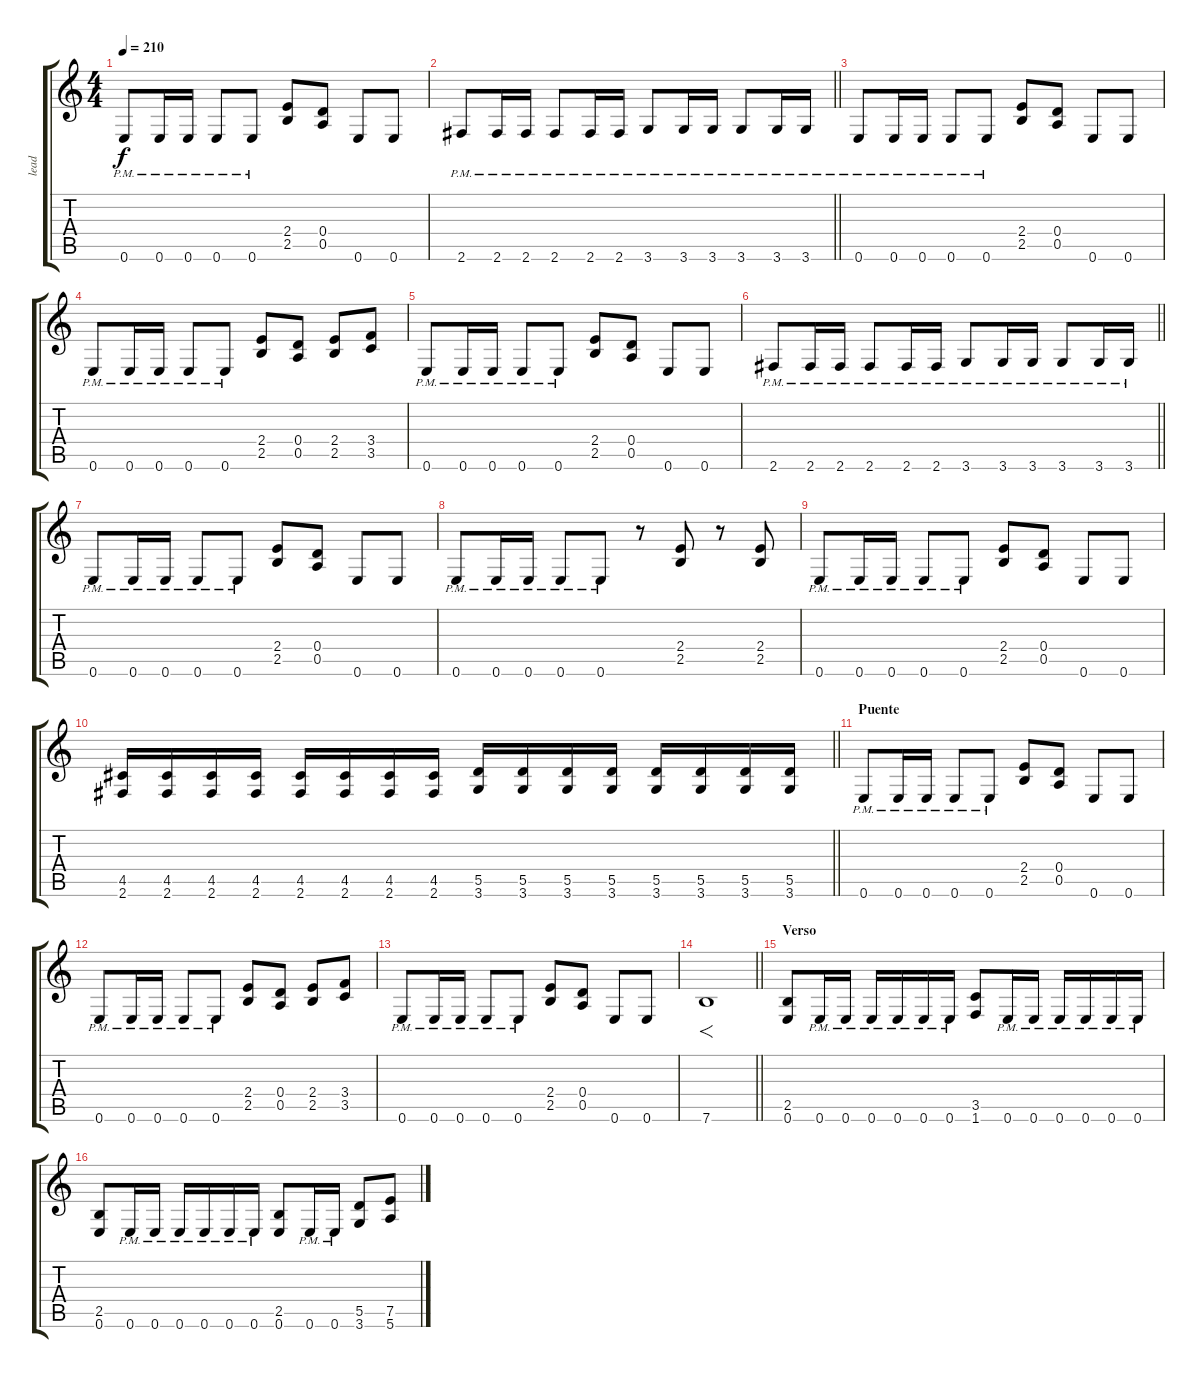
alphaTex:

\track ("lead" "lead") {instrument distortionguitar}
\staff {score tabs}
\tuning (E4 B3 G3 D3 A2 E2) {hide}
\ts (4 4)
\tempo 210
\clef g2
\ks c
0.6{pm}.8{dy f} 0.6{pm}.16 0.6{pm}.16 0.6{pm}.8 0.6{pm}.8 (2.4 2.5).8 (0.4 0.5).8 0.6.8 0.6.8 |
\barLineRight lightlight
2.6{pm}.8 2.6{pm}.16 2.6{pm}.16 2.6{pm}.8 2.6{pm}.16 2.6{pm}.16 3.6{pm}.8 3.6{pm}.16 3.6{pm}.16 3.6{pm}.8 3.6{pm}.16 3.6{pm}.16 |
0.6{pm}.8 0.6{pm}.16 0.6{pm}.16 0.6{pm}.8 0.6{pm}.8 (2.4 2.5).8 (0.4 0.5).8 0.6.8 0.6.8 |
0.6{pm}.8 0.6{pm}.16 0.6{pm}.16 0.6{pm}.8 0.6{pm}.8 (2.4 2.5).8 (0.4 0.5).8 (2.4 2.5).8 (3.4 3.5).8 |
0.6{pm}.8 0.6{pm}.16 0.6{pm}.16 0.6{pm}.8 0.6{pm}.8 (2.4 2.5).8 (0.4 0.5).8 0.6.8 0.6.8 |
\barLineRight lightlight
2.6{pm}.8 2.6{pm}.16 2.6{pm}.16 2.6{pm}.8 2.6{pm}.16 2.6{pm}.16 3.6{pm}.8 3.6{pm}.16 3.6{pm}.16 3.6{pm}.8 3.6{pm}.16 3.6{pm}.16 |
0.6{pm}.8 0.6{pm}.16 0.6{pm}.16 0.6{pm}.8 0.6{pm}.8 (2.4 2.5).8 (0.4 0.5).8 0.6.8 0.6.8 |
0.6{pm}.8 0.6{pm}.16 0.6{pm}.16 0.6{pm}.8 0.6{pm}.8 r.8 (2.4 2.5).8 r.8 (2.4 2.5).8 |
0.6{pm}.8 0.6{pm}.16 0.6{pm}.16 0.6{pm}.8 0.6{pm}.8 (2.4 2.5).8 (0.4 0.5).8 0.6.8 0.6.8 |
\barLineRight lightlight
(4.5 2.6).16 (4.5 2.6).16 (4.5 2.6).16 (4.5 2.6).16 (4.5 2.6).16 (4.5 2.6).16 (4.5 2.6).16 (4.5 2.6).16 (5.5 3.6).16 (5.5 3.6).16 (5.5 3.6).16 (5.5 3.6).16 (5.5 3.6).16 (5.5 3.6).16 (5.5 3.6).16 (5.5 3.6).16 |
\section ("" "Puente")
0.6{pm}.8 0.6{pm}.16 0.6{pm}.16 0.6{pm}.8 0.6{pm}.8 (2.4 2.5).8 (0.4 0.5).8 0.6.8 0.6.8 |
0.6{pm}.8 0.6{pm}.16 0.6{pm}.16 0.6{pm}.8 0.6{pm}.8 (2.4 2.5).8 (0.4 0.5).8 (2.4 2.5).8 (3.4 3.5).8 |
0.6{pm}.8 0.6{pm}.16 0.6{pm}.16 0.6{pm}.8 0.6{pm}.8 (2.4 2.5).8 (0.4 0.5).8 0.6.8 0.6.8 |
\barLineRight lightlight
7.6.1{f} |
\section ("" "Verso")
(2.5 0.6).8 0.6{pm}.16 0.6{pm}.16 0.6{pm}.16 0.6{pm}.16 0.6{pm}.16 0.6{pm}.16 (3.5 1.6).8 0.6{pm}.16 0.6{pm}.16 0.6{pm}.16 0.6{pm}.16 0.6{pm}.16 0.6{pm}.16 |
(2.5 0.6).8 0.6{pm}.16 0.6{pm}.16 0.6{pm}.16 0.6{pm}.16 0.6{pm}.16 0.6{pm}.16 (2.5 0.6).8 0.6{pm}.16 0.6{pm}.16 (5.5 3.6).8 (7.5 5.6).8
